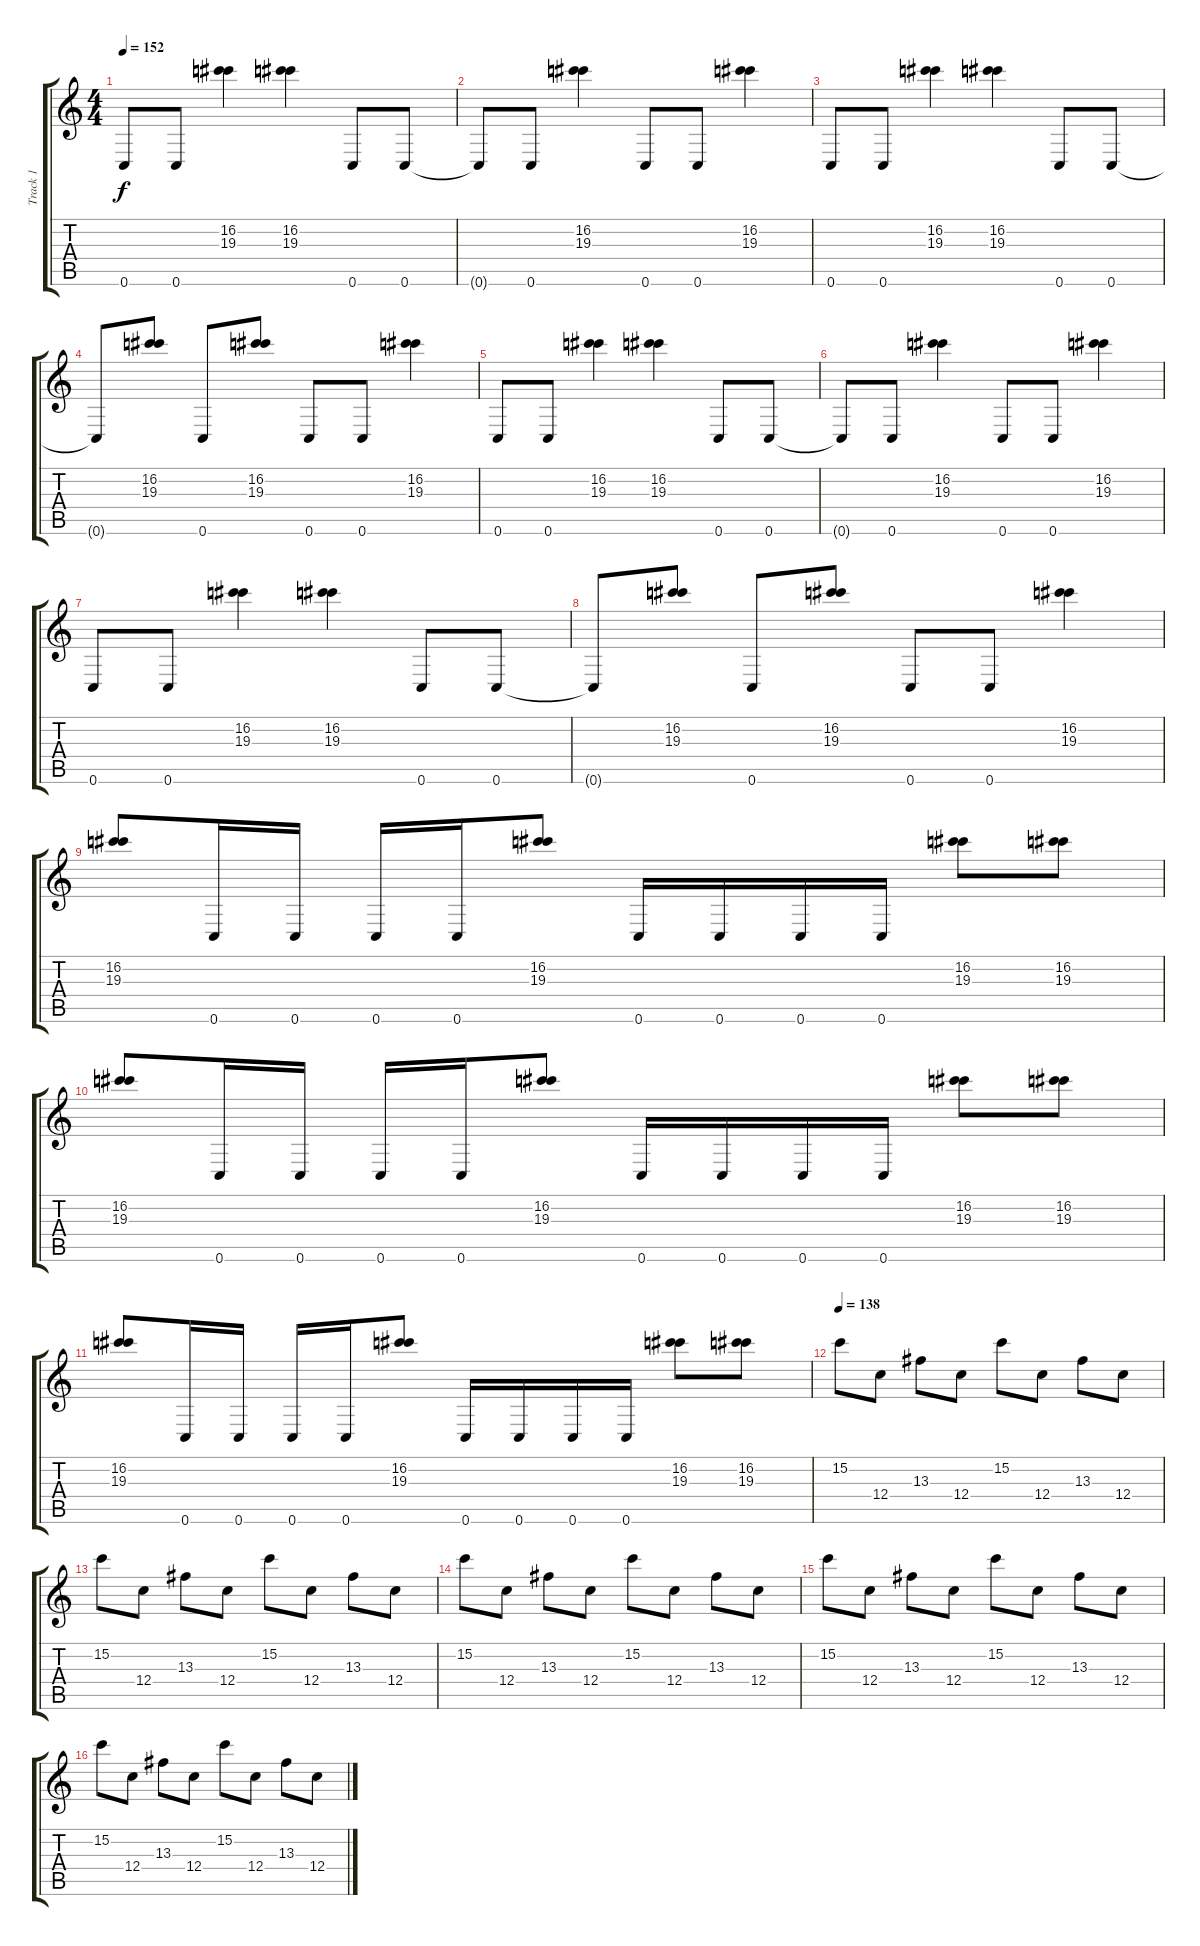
\track ("Track 1" "Track 1") {instrument distortionguitar}
\staff {score tabs}
\tuning (D4 A3 F3 C3 G2 C2) {hide}
\ts (4 4)
\tempo 152
\clef g2
\ks c
0.6.8{dy f} 0.6.8 (16.2 19.3).4 (16.2 19.3).4 0.6.8 0.6.8 |
0.6{t}.8 0.6.8 (16.2 19.3).4 0.6.8 0.6.8 (16.2 19.3).4 |
0.6.8 0.6.8 (16.2 19.3).4 (16.2 19.3).4 0.6.8 0.6.8 |
0.6{t}.8 (16.2 19.3).8 0.6.8 (16.2 19.3).8 0.6.8 0.6.8 (16.2 19.3).4 |
0.6.8 0.6.8 (16.2 19.3).4 (16.2 19.3).4 0.6.8 0.6.8 |
0.6{t}.8 0.6.8 (16.2 19.3).4 0.6.8 0.6.8 (16.2 19.3).4 |
0.6.8 0.6.8 (16.2 19.3).4 (16.2 19.3).4 0.6.8 0.6.8 |
0.6{t}.8 (16.2 19.3).8 0.6.8 (16.2 19.3).8 0.6.8 0.6.8 (16.2 19.3).4 |
(16.2 19.3).8 0.6.16 0.6.16 0.6.16 0.6.16 (16.2 19.3).8 0.6.16 0.6.16 0.6.16 0.6.16 (16.2 19.3).8 (16.2 19.3).8 |
(16.2 19.3).8 0.6.16 0.6.16 0.6.16 0.6.16 (16.2 19.3).8 0.6.16 0.6.16 0.6.16 0.6.16 (16.2 19.3).8 (16.2 19.3).8 |
(16.2 19.3).8 0.6.16 0.6.16 0.6.16 0.6.16 (16.2 19.3).8 0.6.16 0.6.16 0.6.16 0.6.16 (16.2 19.3).8 (16.2 19.3).8 |
\tempo 138
15.2.8 12.4.8 13.3.8 12.4.8 15.2.8 12.4.8 13.3.8 12.4.8 |
15.2.8 12.4.8 13.3.8 12.4.8 15.2.8 12.4.8 13.3.8 12.4.8 |
15.2.8 12.4.8 13.3.8 12.4.8 15.2.8 12.4.8 13.3.8 12.4.8 |
15.2.8 12.4.8 13.3.8 12.4.8 15.2.8 12.4.8 13.3.8 12.4.8 |
15.2.8 12.4.8 13.3.8 12.4.8 15.2.8 12.4.8 13.3.8 12.4.8
